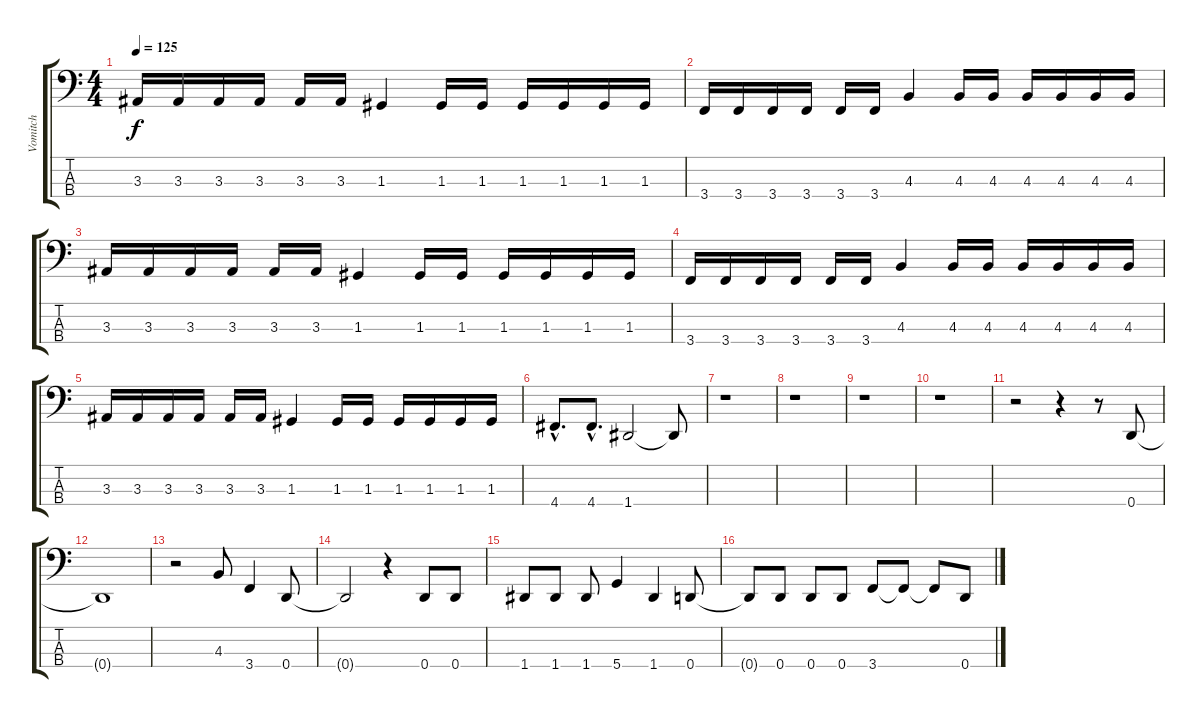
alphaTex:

\track ("Vomitch" "Vomitch") {instrument electricbasspick}
\staff {score tabs}
\tuning (F2 C2 G1 D1) {hide}
\ts (4 4)
\tempo 125
\clef f4
\ks c
3.3.16{dy f} 3.3.16 3.3.16 3.3.16 3.3.16 3.3.16 1.3.4 1.3.16 1.3.16 1.3.16 1.3.16 1.3.16 1.3.16 |
3.4.16 3.4.16 3.4.16 3.4.16 3.4.16 3.4.16 4.3.4 4.3.16 4.3.16 4.3.16 4.3.16 4.3.16 4.3.16 |
3.3.16 3.3.16 3.3.16 3.3.16 3.3.16 3.3.16 1.3.4 1.3.16 1.3.16 1.3.16 1.3.16 1.3.16 1.3.16 |
3.4.16 3.4.16 3.4.16 3.4.16 3.4.16 3.4.16 4.3.4 4.3.16 4.3.16 4.3.16 4.3.16 4.3.16 4.3.16 |
3.3.16 3.3.16 3.3.16 3.3.16 3.3.16 3.3.16 1.3.4 1.3.16 1.3.16 1.3.16 1.3.16 1.3.16 1.3.16 |
4.4{hac}.8{d} 4.4{hac}.8{d} 1.4.2 1.4{t}.8 |
r.1 |
r.1 |
r.1 |
r.1 |
r.2 r.4 r.8 0.4.8 |
0.4{t}.1 |
r.2 4.3.8 3.4.4 0.4.8 |
0.4{t}.2 r.4 0.4.8 0.4.8 |
1.4.8 1.4.8 1.4.8 5.4.4 1.4.4 0.4.8 |
0.4{t}.8 0.4.8 0.4.8 0.4.8 3.4.8 3.4{t}.8 3.4{t}.8 0.4.8
